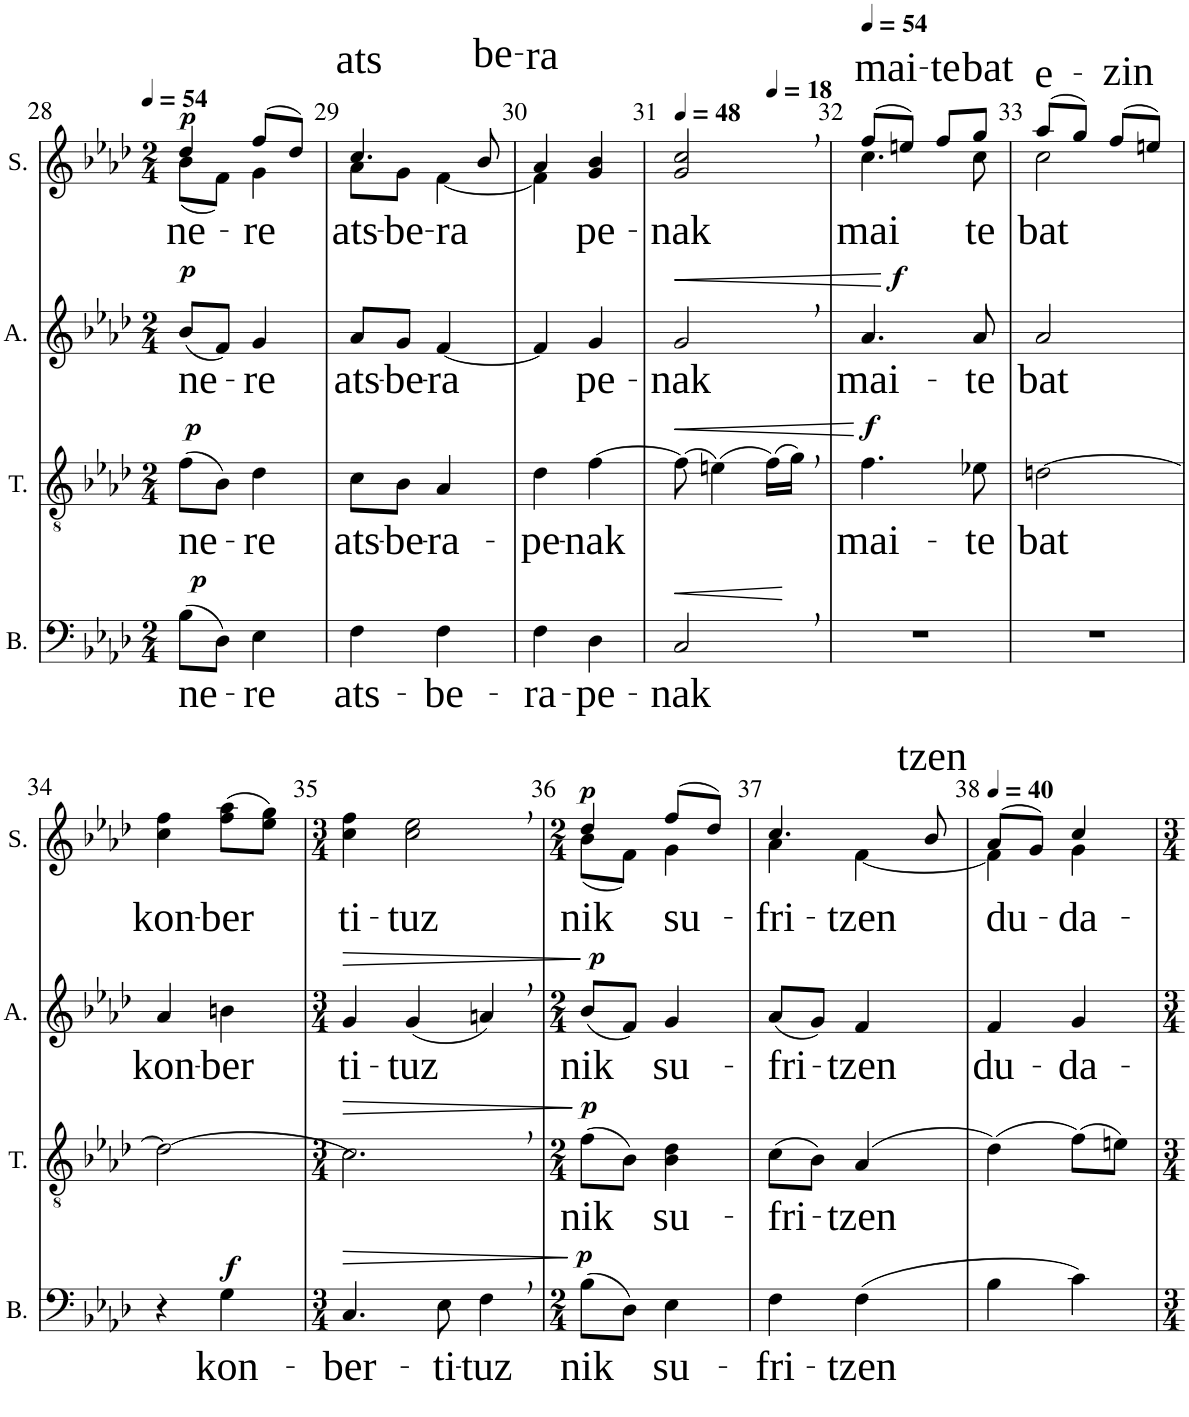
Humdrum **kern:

**kern	**text	**dynam	**kern	**text	**dynam	**kern	**text	**dynam	**kern	**text	**dynam
*part4	*part4	*part4	*part3	*part3	*part3	*part2	*part2	*part2	*part1	*part1	*part1
*staff4	*staff4	*staff4	*staff3	*staff3	*staff3	*staff2	*staff2	*staff2	*staff1	*staff1	*staff1
*I"Basse	*	*	*I"Tenor	*	*	*I"Alto	*	*	*I"Soprano	*	*
*I'B.	*	*	*I'T.	*	*	*I'A.	*	*	*I'S.	*	*
!!LO:PB:g=z
*clefF4	*	*	*clefGv2	*	*	*clefG2	*	*	*clefG2	*	*
*k[b-e-a-d-]	*	*	*k[b-e-a-d-]	*	*	*k[b-e-a-d-]	*	*	*k[b-e-a-d-]	*	*
*M2/4	*	*	*M2/4	*	*	*M2/4	*	*	*M2/4	*	*
*MM54	*	*	*MM54	*	*	*MM54	*	*	*MM54	*	*
=28	=28	=28	=28	=28	=28	=28	=28	=28	=28	=28	=28
!	!LO:LY:b	!LO:DY:a	!	!LO:LY:b	!LO:DY:a	!	!LO:LY:b	!LO:DY:a	!	!LO:LY:b	!LO:DY:a
*	*	*	*	*	*	*	*	*	*^	*	*
(8B-\L	ne-	p	(8f\L	ne-	p	(8b-/L	ne-	p	4dd-/	(8b-\L	ne-	p
8D-\J)	.	.	8B-\J)	.	.	8f/J)	.	.	.	8f\J)	.	.
!	!LO:LY:b	!	!	!LO:LY:b	!	!	!LO:LY:b	!	!	!	!LO:LY:b	!
4E-\	-re	.	4d-\	-re	.	4g/	-re	.	(8ff/L	4g\	-re	.
.	.	.	.	.	.	.	.	.	8dd-/J)	.	.	.
=29	=29	=29	=29	=29	=29	=29	=29	=29	=29	=29	=29	=29
!	!LO:LY:b	!	!	!LO:LY:b	!	!	!LO:LY:b	!	!	!	!LO:LY:a	!
!	!	!	!	!	!	!	!	!	!	!	!LO:LY:b	!
4F\	ats-	.	8c\L	ats-	.	8a-/L	ats-	.	4.cc/	8a-\L	ats-	.
!	!	!	!	!LO:LY:b	!	!	!LO:LY:b	!	!	!	!LO:LY:b	!
.	.	.	8B-\J	-be-	.	8g/J	-be-	.	.	8g\J	-be-	.
!	!LO:LY:b	!	!	!LO:LY:b	!	!	!LO:LY:b	!	!	!	!LO:LY:b	!
4F\	-be-	.	4A-/	-ra-	.	[4f/	-ra	.	.	[4f\	-ra-	.
!	!	!	!	!	!	!	!	!	!	!	!LO:LY:a	!
.	.	.	.	.	.	.	.	.	8b-/	.	be-	.
=30	=30	=30	=30	=30	=30	=30	=30	=30	=30	=30	=30	=30
!	!LO:LY:b	!	!	!LO:LY:b	!	!	!	!	!	!	!LO:LY:a	!
4F\	-ra-	.	4d-\	-pe-	.	4f/]	.	.	4a-/	4f\]	-ra	.
!	!LO:LY:b	!	!	!LO:LY:b	!	!	!LO:LY:b	!	!	!	!LO:LY:b	!
4D-\	-pe-	.	[4f\	-nak	.	4g/	-pe-	.	4g/ 4b-/	4ryy	-pe-	.
=31	=31	=31	=31	=31	=31	=31	=31	=31	=31	=31	=31	=31
*	*	*	*	*	*	*	*	*	*MM48	*	*	*
!	!LO:LY:b	!LO:HP:b	!	!	!LO:HP:b	!	!LO:LY:b	!LO:HP:b	!	!	!LO:LY:b	!
2C,/	-nak	<	(8f\]	.	<	2g,/	-nak	<	2g/, 2cc/,	4.ryy	-nak	.
.	.	.	(4en\)	.	.	.	.	.	.	.	.	.
*	*	*	*	*	*	*	*	*	*MM18	*	*	*
.	.	.	(16f\LL)	.	.	.	.	.	.	8ryy	.	.
.	.	.	16g,\JJ)	.	.	.	.	.	.	.	.	.
.	.	[	.	.	[	.	.	[	.	.	.	.
=32	=32	=32	=32	=32	=32	=32	=32	=32	=32	=32	=32	=32
*	*	*	*	*	*	*	*	*	*MM54	*	*	*
!	!	!	!	!LO:LY:b	!	!	!LO:LY:b	!	!	!	!LO:LY:a	!
!	!	!	!	!	!LO:DY:a	!	!	!LO:DY:a	!	!	!LO:LY:b	!
2r	.	.	4.f\	mai-	f	4.a-/	mai-	f	(8ff/L	4.cc\	mai	.
.	.	.	.	.	.	.	.	.	8een/J)	.	.	.
!	!	!	!	!	!	!	!	!	!	!	!LO:LY:a	!
.	.	.	.	.	.	.	.	.	8ff/L	.	-te	.
!	!	!	!	!LO:LY:b	!	!	!LO:LY:b	!	!	!	!LO:LY:a	!
!	!	!	!	!	!	!	!	!	!	!	!LO:LY:b	!
.	.	.	8e-X\	-te	.	8a-/	-te	.	8gg/J	8cc\	te	.
=33	=33	=33	=33	=33	=33	=33	=33	=33	=33	=33	=33	=33
!	!	!	!	!LO:LY:b	!	!	!LO:LY:b	!	!	!	!LO:LY:a	!
!	!	!	!	!	!	!	!	!	!	!	!LO:LY:b	!
2r	.	.	[2dn\	bat	.	2a-/	bat	.	(8aa-/L	2cc\	bat	.
.	.	.	.	.	.	.	.	.	8gg/J)	.	.	.
!	!	!	!	!	!	!	!	!	!	!	!LO:LY:a	!
.	.	.	.	.	.	.	.	.	(8ff/L	.	-zin	.
.	.	.	.	.	.	.	.	.	8een/J)	.	.	.
*	*	*	*	*	*	*	*	*	*v	*v	*	*
!!LO:LB:g=z
=34	=34	=34	=34	=34	=34	=34	=34	=34	=34	=34	=34
!	!	!	!	!	!	!	!LO:LY:b	!	!	!LO:LY:b	!
4r	.	.	(2d\]	.	.	4a-/	kon-	.	4cc\ 4ff\	kon-	.
!	!LO:LY:b	!LO:DY:a	!	!	!	!	!LO:LY:b	!	!	!LO:LY:b	!
4G\	kon-	f	.	.	.	4bn\	-ber	.	(8ff\ 8aa-\L	-ber	.
.	.	.	.	.	.	.	.	.	8ee-\ 8gg\J)	.	.
=35	=35	=35	=35	=35	=35	=35	=35	=35	=35	=35	=35
*M3/4	*	*	*M3/4	*	*	*M3/4	*	*	*M3/4	*	*
!	!LO:LY:b	!LO:HP:b	!	!	!LO:HP:b	!	!LO:LY:b	!LO:HP:b	!	!LO:LY:b	!
4.C/	-ber-	>	2.c,\)	.	>	4g/	ti-	>	4cc\ 4ff\	ti-	.
!	!	!	!	!	!	!	!LO:LY:b	!	!	!LO:LY:b	!
.	.	.	.	.	.	(4g/	-tuz	.	2cc\, 2ee-\,	-tuz	.
!	!LO:LY:b	!	!	!	!	!	!	!	!	!	!
8E-\	-ti-	.	.	.	.	.	.	.	.	.	.
!	!LO:LY:b	!	!	!	!	!	!	!	!	!	!
4F,\	-tuz	.	.	.	.	4an,/)	.	.	.	.	.
.	.	]	.	.	]	.	.	]	.	.	.
=36	=36	=36	=36	=36	=36	=36	=36	=36	=36	=36	=36
*M2/4	*	*	*M2/4	*	*	*M2/4	*	*	*M2/4	*	*
!	!LO:LY:b	!LO:DY:a	!	!LO:LY:b	!LO:DY:a	!	!LO:LY:b	!LO:DY:a	!	!LO:LY:b	!LO:DY:a
*	*	*	*	*	*	*	*	*	*^	*	*
(8B-\L	nik	p	(8f\L	nik	p	(8b-/L	nik	p	4dd-/	(8b-\L	nik	p
8D-\J)	.	.	8B-\J)	.	.	8f/J)	.	.	.	8f\J)	.	.
!	!LO:LY:b	!	!	!LO:LY:b	!	!	!LO:LY:b	!	!	!	!LO:LY:b	!
4E-\	su-	.	4B-\ 4d-\	su-	.	4g/	su-	.	(8ff/L	4g\	su-	.
.	.	.	.	.	.	.	.	.	8dd-/J)	.	.	.
=37	=37	=37	=37	=37	=37	=37	=37	=37	=37	=37	=37	=37
!	!LO:LY:b	!	!	!LO:LY:b	!	!	!LO:LY:b	!	!	!	!LO:LY:b	!
4F\	-fri-	.	(8c\L	-fri-	.	(8a-/L	-fri-	.	4.cc/	4a-\	fri-	.
.	.	.	8B-\J)	.	.	8g/J)	.	.	.	.	.	.
!	!LO:LY:b	!	!	!LO:LY:b	!	!	!LO:LY:b	!	!	!	!LO:LY:b	!
(4F\	tzen	.	(4A-/	-tzen	.	4f/	-tzen	.	.	[4f\	tzen	.
!	!	!	!	!	!	!	!	!	!	!	!LO:LY:a	!
.	.	.	.	.	.	.	.	.	8b-/	.	-tzen	.
=38	=38	=38	=38	=38	=38	=38	=38	=38	=38	=38	=38	=38
*	*	*	*	*	*	*	*	*	*MM40	*	*	*
!	!	!	!	!	!	!	!LO:LY:b	!	!	!	!LO:LY:b	!
4B-\	.	.	(4d-\)	.	.	4f/	du-	.	(8a-/L	4f\]	du-	.
.	.	.	.	.	.	.	.	.	8g/J)	.	.	.
!	!	!	!	!	!	!	!LO:LY:b	!	!	!	!LO:LY:b	!
4c\)	.	.	(8f\L)	.	.	4g/	-da-	.	4cc/	4g\	-da-	.
.	.	.	8en\J)	.	.	.	.	.	.	.	.	.
*	*	*	*	*	*	*	*	*	*v	*v	*	*
=	=	=	=	=	=	=	=	=	=	=	=
*-	*-	*-	*-	*-	*-	*-	*-	*-	*-	*-	*-
